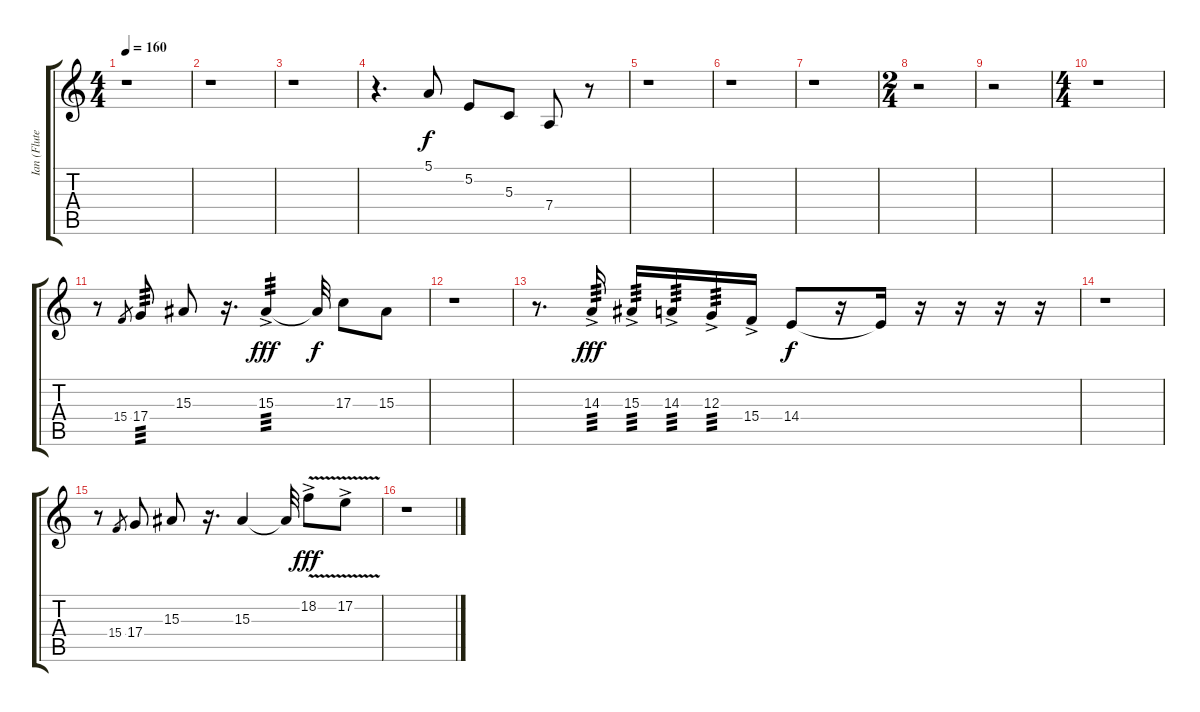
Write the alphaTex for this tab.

\track ("Ian (Flute) " "Ian (Flute") {instrument flute}
\staff {score tabs}
\tuning (E4 B3 G3 D3 A2 E2) {hide}
\ts (4 4)
\tempo 160
\clef g2
\ks c
r.1{dy mp} |
r.1 |
r.1 |
r.4{d volume 16 instrument fx1rain} 5.1.8{dy f} 5.2.8 5.3.8 7.4.8 r.8{instrument flute} |
r.1 |
r.1 |
r.1 |
\ts (2 4)
r.2 |
r.2 |
\ts (4 4)
r.1 |
r.8 15.4.8{gr} 17.4.8{tp 3} 15.3.8 r.16{d} 15.3{ac}.4{tp 3 dy fff} 15.3{t}.32{dy f} 17.3.8 15.3.8 |
r.1 |
r.8{d} 14.3{ac}.16{tp 3 dy fff} 15.3{ac}.16{tp 3} 14.3{ac}.16{tp 3} 12.3{ac}.16{tp 3} 15.4{ac}.16 14.4.8{dy f} r.16 14.4{t}.16 r.16 r.16 r.16 r.16 |
r.1 |
r.8 15.4.8{gr} 17.4.8 15.3.8 r.16{d} 15.3.4 15.3{t}.32 18.2{v ac}.8{dy fff} 17.2{v ac}.8 |
r.1
